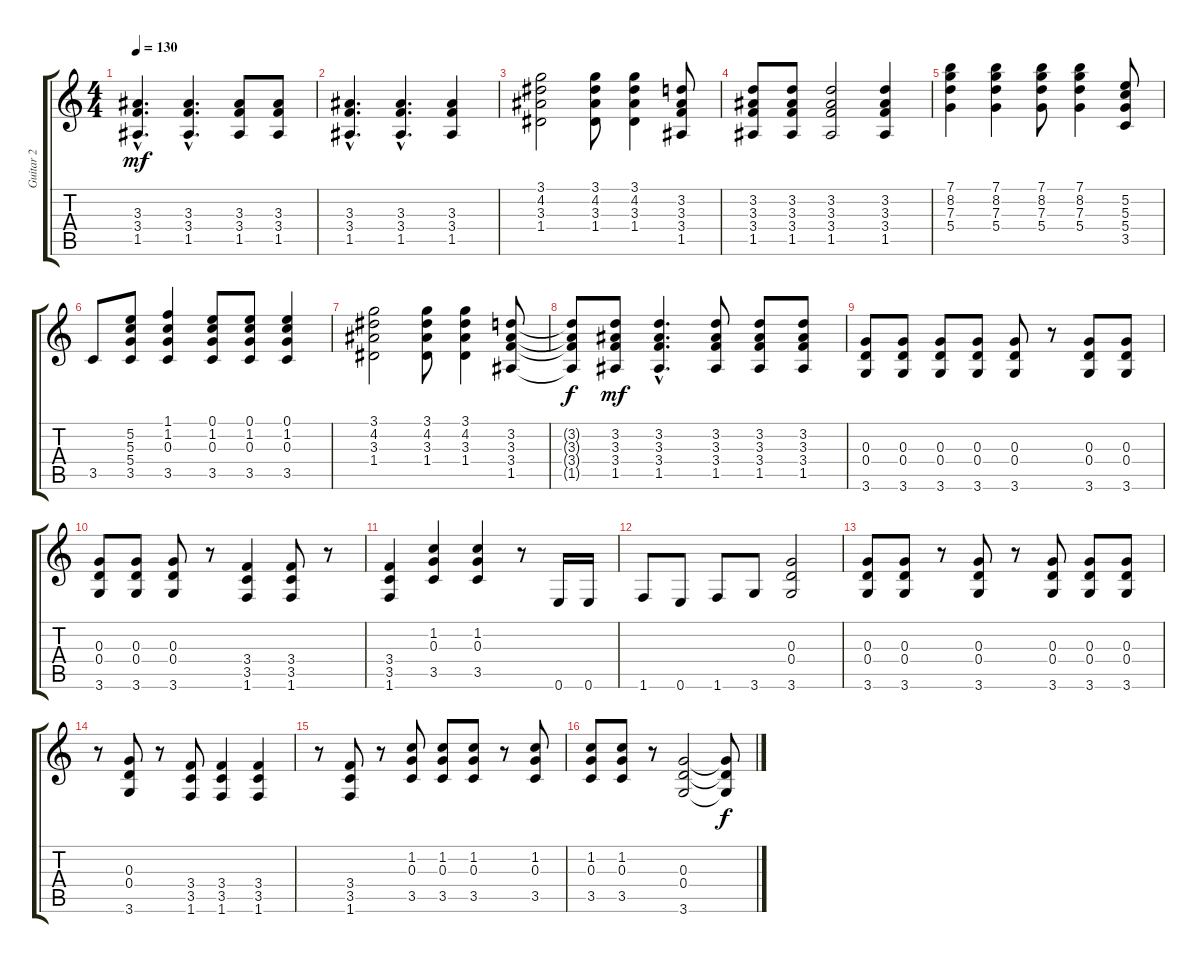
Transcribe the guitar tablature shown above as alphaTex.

\track ("Guitar 2" "Guitar 2") {instrument distortionguitar}
\staff {score tabs}
\tuning (E4 B3 G3 D3 A2 E2) {hide}
\ts (4 4)
\tempo 130
\clef g2
\ks c
(3.3{hac} 3.4{hac} 1.5{hac}).4{d dy mf} (3.3{hac} 3.4{hac} 1.5{hac}).4{d} (3.3 3.4 1.5).8 (3.3 3.4 1.5).8 |
(3.3{hac} 3.4{hac} 1.5{hac}).4{d} (3.3{hac} 3.4{hac} 1.5{hac}).4{d} (3.3 3.4 1.5).4 |
(3.1 4.2 3.3 1.4).2 (3.1 4.2 3.3 1.4).8 (3.1 4.2 3.3 1.4).4 (3.2 3.3 3.4 1.5).8 |
(3.2 3.3 3.4 1.5).8 (3.2 3.3 3.4 1.5).8 (3.2 3.3 3.4 1.5).2 (3.2 3.3 3.4 1.5).4 |
(7.1 8.2 7.3 5.4).4 (7.1 8.2 7.3 5.4).4 (7.1 8.2 7.3 5.4).8 (7.1 8.2 7.3 5.4).4 (5.2 5.3 5.4 3.5).8 |
3.5.8 (5.2 5.3 5.4 3.5).8 (1.1 1.2 0.3 3.5).4 (0.1 1.2 0.3 3.5).8 (0.1 1.2 0.3 3.5).8 (0.1 1.2 0.3 3.5).4 |
(3.1 4.2 3.3 1.4).2 (3.1 4.2 3.3 1.4).8 (3.1 4.2 3.3 1.4).4 (3.2 3.3 3.4 1.5).8 |
(3.2{t} 3.3{t} 3.4{t} 1.5{t}).8{dy f} (3.2 3.3 3.4 1.5).8{dy mf} (3.2{hac} 3.3{hac} 3.4{hac} 1.5{hac}).4{d} (3.2 3.3 3.4 1.5).8 (3.2 3.3 3.4 1.5).8 (3.2 3.3 3.4 1.5).8 |
(0.3 0.4 3.6).8 (0.3 0.4 3.6).8 (0.3 0.4 3.6).8 (0.3 0.4 3.6).8 (0.3 0.4 3.6).8 r.8 (0.3 0.4 3.6).8 (0.3 0.4 3.6).8 |
(0.3 0.4 3.6).8 (0.3 0.4 3.6).8 (0.3 0.4 3.6).8 r.8 (3.4 3.5 1.6).4 (3.4 3.5 1.6).8 r.8 |
(3.4 3.5 1.6).4 (1.2 0.3 3.5).4 (1.2 0.3 3.5).4 r.8 0.6.16 0.6.16 |
1.6.8 0.6.8 1.6.8 3.6.8 (0.3 0.4 3.6).2 |
(0.3 0.4 3.6).8 (0.3 0.4 3.6).8 r.8 (0.3 0.4 3.6).8 r.8 (0.3 0.4 3.6).8 (0.3 0.4 3.6).8 (0.3 0.4 3.6).8 |
r.8 (0.3 0.4 3.6).8 r.8 (3.4 3.5 1.6).8 (3.4 3.5 1.6).4 (3.4 3.5 1.6).4 |
r.8 (3.4 3.5 1.6).8 r.8 (1.2 0.3 3.5).8 (1.2 0.3 3.5).8 (1.2 0.3 3.5).8 r.8 (1.2 0.3 3.5).8 |
(1.2 0.3 3.5).8 (1.2 0.3 3.5).8 r.8 (0.3 0.4 3.6).2 (0.3{t} 0.4{t} 3.6{t}).8{dy f}
